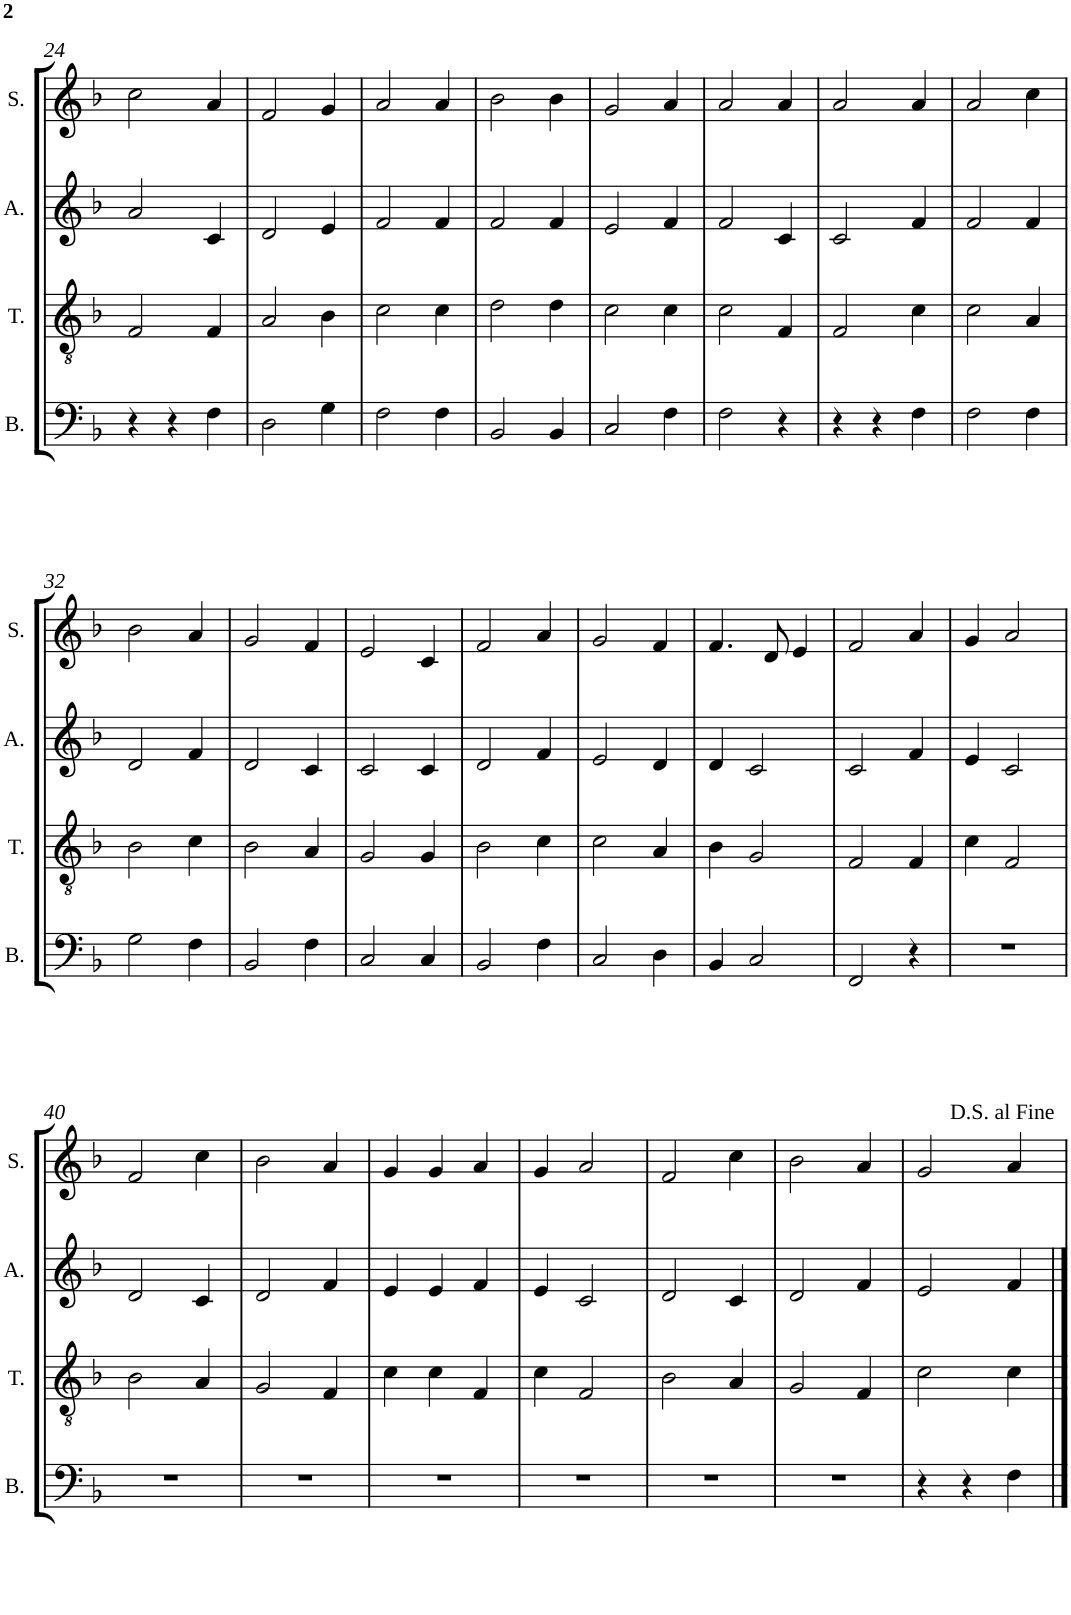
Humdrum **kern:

**kern	**kern	**kern	**kern
*part4	*part3	*part2	*part1
*staff4	*staff3	*staff2	*staff1
*I"Bass	*I"Tenor	*I"Alto	*I"Soprano
*I'B.	*I'T.	*I'A.	*I'S.
!!LO:PB:g=z
*clefF4	*clefGv2	*clefG2	*clefG2
*k[b-]	*k[b-]	*k[b-]	*k[b-]
*F:	*F:	*F:	*F:
*M3/4	*M3/4	*M3/4	*M3/4
=24	=24	=24	=24
4r	2F/	2a/	2cc\
4r	.	.	.
4F\	4F/	4c/	4a/
=25	=25	=25	=25
2D\	2A/	2d/	2f/
4G\	4B-\	4e/	4g/
=26	=26	=26	=26
2F\	2c\	2f/	2a/
4F\	4c\	4f/	4a/
=27	=27	=27	=27
2BB-/	2d\	2f/	2b-\
4BB-/	4d\	4f/	4b-\
=28	=28	=28	=28
2C/	2c\	2e/	2g/
4F\	4c\	4f/	4a/
=29	=29	=29	=29
2F\	2c\	2f/	2a/
4r	4F/	4c/	4a/
=30	=30	=30	=30
4r	2F/	2c/	2a/
4r	.	.	.
4F\	4c\	4f/	4a/
=31	=31	=31	=31
2F\	2c\	2f/	2a/
4F\	4A/	4f/	4cc\
!!LO:LB:g=z
=32	=32	=32	=32
2G\	2B-\	2d/	2b-\
4F\	4c\	4f/	4a/
=33	=33	=33	=33
2BB-/	2B-\	2d/	2g/
4F\	4A/	4c/	4f/
=34	=34	=34	=34
2C/	2G/	2c/	2e/
4C/	4G/	4c/	4c/
=35	=35	=35	=35
2BB-/	2B-\	2d/	2f/
4F\	4c\	4f/	4a/
=36	=36	=36	=36
2C/	2c\	2e/	2g/
4D\	4A/	4d/	4f/
=37	=37	=37	=37
4BB-/	4B-\	4d/	4.f/
2C/	2G/	2c/	.
.	.	.	8d/
.	.	.	4e/
=38	=38	=38	=38
2FF/	2F/	2c/	2f/
4r	4F/	4f/	4a/
=39	=39	=39	=39
2.r	4c\	4e/	4g/
.	2F/	2c/	2a/
!!LO:LB:g=z
=40	=40	=40	=40
2.r	2B-\	2d/	2f/
.	4A/	4c/	4cc\
=41	=41	=41	=41
2.r	2G/	2d/	2b-\
.	4F/	4f/	4a/
=42	=42	=42	=42
2.r	4c\	4e/	4g/
.	4c\	4e/	4g/
.	4F/	4f/	4a/
=43	=43	=43	=43
2.r	4c\	4e/	4g/
.	2F/	2c/	2a/
=44	=44	=44	=44
2.r	2B-\	2d/	2f/
.	4A/	4c/	4cc\
=45	=45	=45	=45
2.r	2G/	2d/	2b-\
.	4F/	4f/	4a/
=46	=46	=46	=46
4r	2c\	2e/	2g/
4r	.	.	.
4F\	4c\	4f/	4a/
=	=	=	=
*-	*-	*-	*-
